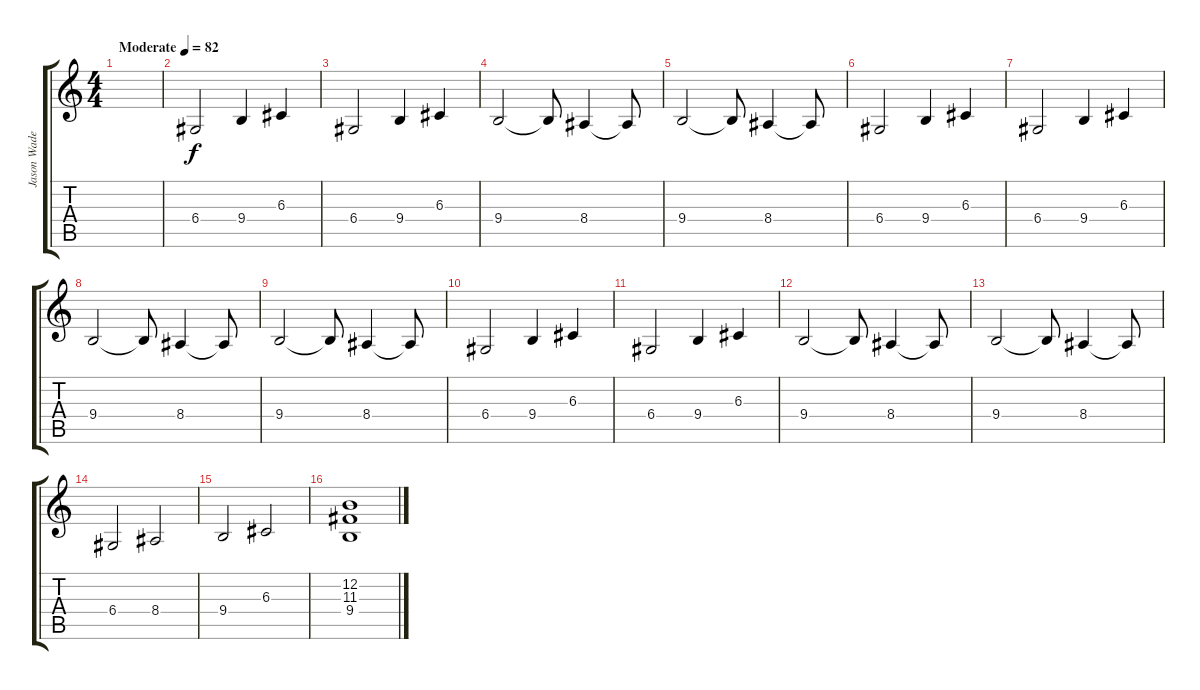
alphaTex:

\track ("Jason Wade [Piano 1]" "Jason Wade") {instrument acousticgrandpiano}
\staff {score tabs}
\tuning (E4 B3 G3 D3 A2 E2) {hide}
\ts (4 4)
\tempo (82 "Moderate")
\clef g2
\ks c
|
6.4.2 9.4.4 6.3.4 |
6.4.2 9.4.4 6.3.4 |
9.4.2 9.4{t}.8 8.4.4 8.4{t}.8 |
9.4.2 9.4{t}.8 8.4.4 8.4{t}.8 |
6.4.2 9.4.4 6.3.4 |
6.4.2 9.4.4 6.3.4 |
9.4.2 9.4{t}.8 8.4.4 8.4{t}.8 |
9.4.2 9.4{t}.8 8.4.4 8.4{t}.8 |
6.4.2 9.4.4 6.3.4 |
6.4.2 9.4.4 6.3.4 |
9.4.2 9.4{t}.8 8.4.4 8.4{t}.8 |
9.4.2 9.4{t}.8 8.4.4 8.4{t}.8 |
6.4.2 8.4.2 |
9.4.2 6.3.2 |
(12.2 11.3 9.4).1
